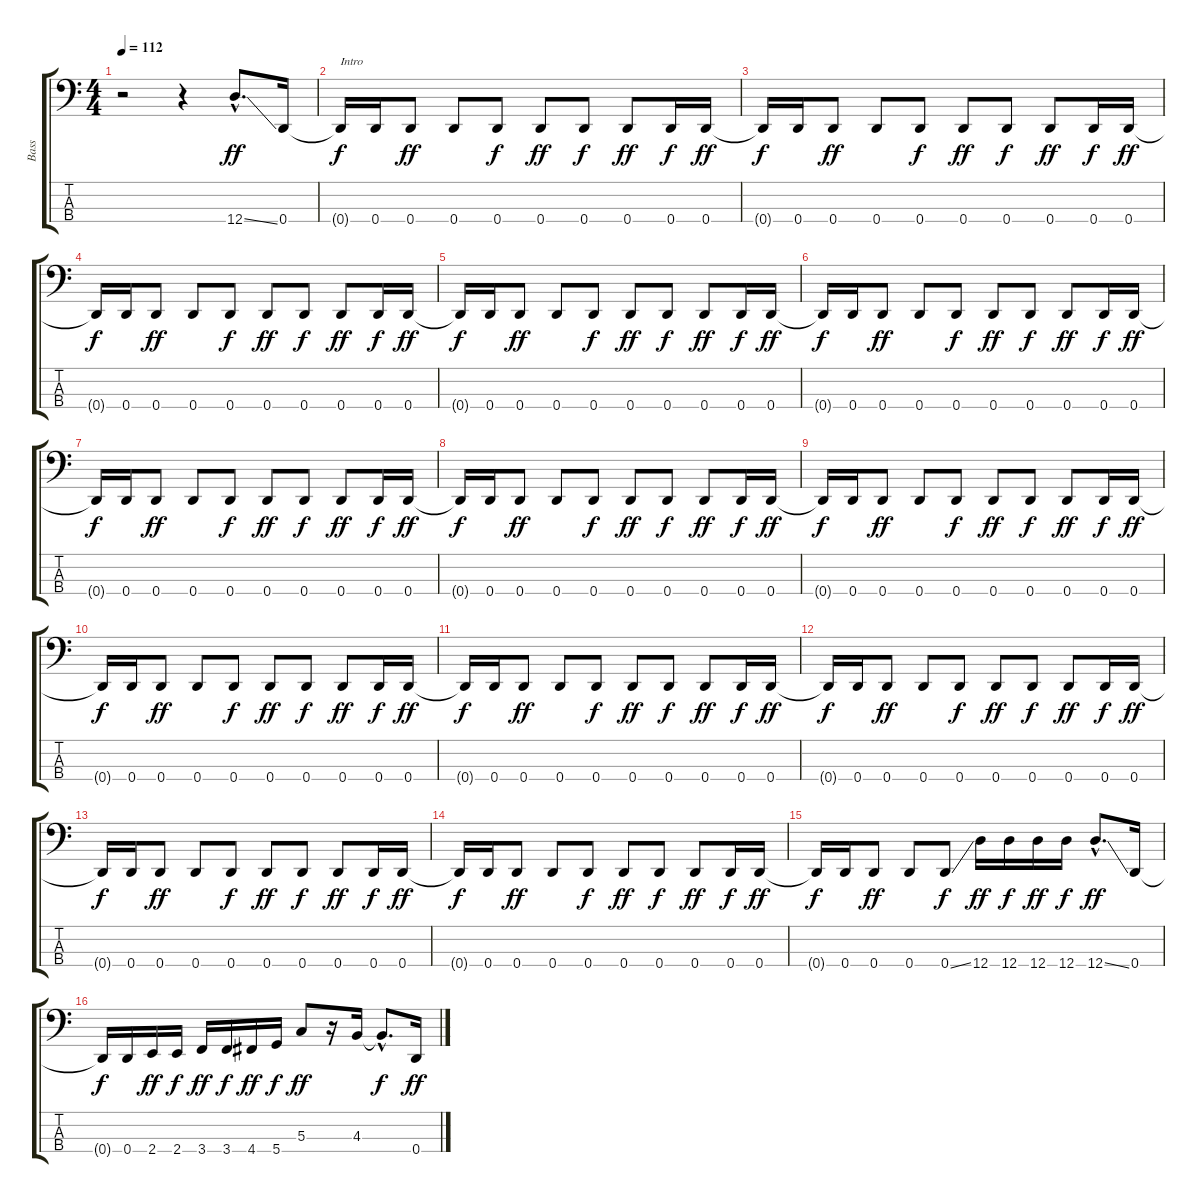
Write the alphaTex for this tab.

\track ("Bass" "Bass") {instrument electricbassfinger}
\staff {score tabs}
\tuning (F2 C2 G1 D1) {hide}
\ts (4 4)
\tempo 112
\clef f4
\ks c
r.2{dy ff instrument electricbassfinger} r.4 12.4{ss hac}.8{d} 0.4.16 |
0.4{t}.16{txt "Intro" dy f} 0.4.16 0.4.8{dy ff} 0.4.8 0.4.8{dy f} 0.4.8{dy ff} 0.4.8{dy f} 0.4.8{dy ff} 0.4.16{dy f} 0.4.16{dy ff} |
0.4{t}.16{dy f} 0.4.16 0.4.8{dy ff} 0.4.8 0.4.8{dy f} 0.4.8{dy ff} 0.4.8{dy f} 0.4.8{dy ff} 0.4.16{dy f} 0.4.16{dy ff} |
0.4{t}.16{dy f} 0.4.16 0.4.8{dy ff} 0.4.8 0.4.8{dy f} 0.4.8{dy ff} 0.4.8{dy f} 0.4.8{dy ff} 0.4.16{dy f} 0.4.16{dy ff} |
0.4{t}.16{dy f} 0.4.16 0.4.8{dy ff} 0.4.8 0.4.8{dy f} 0.4.8{dy ff} 0.4.8{dy f} 0.4.8{dy ff} 0.4.16{dy f} 0.4.16{dy ff} |
0.4{t}.16{dy f} 0.4.16 0.4.8{dy ff} 0.4.8 0.4.8{dy f} 0.4.8{dy ff} 0.4.8{dy f} 0.4.8{dy ff} 0.4.16{dy f} 0.4.16{dy ff} |
0.4{t}.16{dy f} 0.4.16 0.4.8{dy ff} 0.4.8 0.4.8{dy f} 0.4.8{dy ff} 0.4.8{dy f} 0.4.8{dy ff} 0.4.16{dy f} 0.4.16{dy ff} |
0.4{t}.16{dy f} 0.4.16 0.4.8{dy ff} 0.4.8 0.4.8{dy f} 0.4.8{dy ff} 0.4.8{dy f} 0.4.8{dy ff} 0.4.16{dy f} 0.4.16{dy ff} |
0.4{t}.16{dy f} 0.4.16 0.4.8{dy ff} 0.4.8 0.4.8{dy f} 0.4.8{dy ff} 0.4.8{dy f} 0.4.8{dy ff} 0.4.16{dy f} 0.4.16{dy ff} |
0.4{t}.16{dy f} 0.4.16 0.4.8{dy ff} 0.4.8 0.4.8{dy f} 0.4.8{dy ff} 0.4.8{dy f} 0.4.8{dy ff} 0.4.16{dy f} 0.4.16{dy ff} |
0.4{t}.16{dy f} 0.4.16 0.4.8{dy ff} 0.4.8 0.4.8{dy f} 0.4.8{dy ff} 0.4.8{dy f} 0.4.8{dy ff} 0.4.16{dy f} 0.4.16{dy ff} |
0.4{t}.16{dy f} 0.4.16 0.4.8{dy ff} 0.4.8 0.4.8{dy f} 0.4.8{dy ff} 0.4.8{dy f} 0.4.8{dy ff} 0.4.16{dy f} 0.4.16{dy ff} |
0.4{t}.16{dy f} 0.4.16 0.4.8{dy ff} 0.4.8 0.4.8{dy f} 0.4.8{dy ff} 0.4.8{dy f} 0.4.8{dy ff} 0.4.16{dy f} 0.4.16{dy ff} |
0.4{t}.16{dy f} 0.4.16 0.4.8{dy ff} 0.4.8 0.4.8{dy f} 0.4.8{dy ff} 0.4.8{dy f} 0.4.8{dy ff} 0.4.16{dy f} 0.4.16{dy ff} |
0.4{t}.16{dy f} 0.4.16 0.4.8{dy ff} 0.4.8 0.4{ss}.8{dy f} 12.4.16{dy ff} 12.4.16{dy f} 12.4.16{dy ff} 12.4.16{dy f} 12.4{ss hac}.8{d dy ff} 0.4.16 |
0.4{t}.16{dy f} 0.4.16 2.4.16{dy ff} 2.4.16{dy f} 3.4.16{dy ff} 3.4.16{dy f} 4.4.16{dy ff} 5.4.16{dy f} 5.3.8{dy ff} r.16 4.3.16 4.3{hac t}.8{d dy f} 0.4.16{dy ff}
